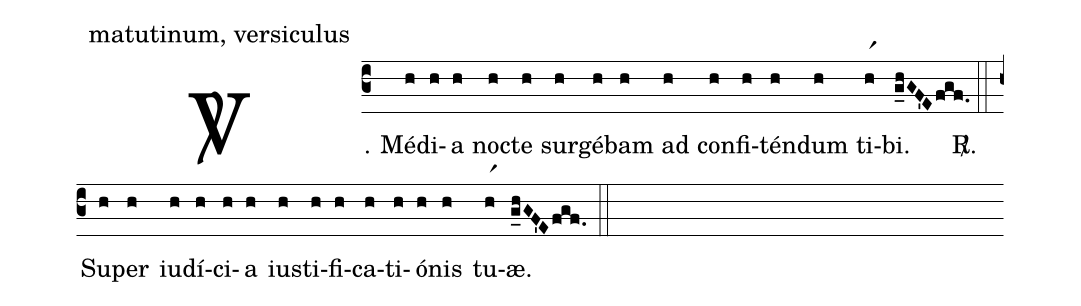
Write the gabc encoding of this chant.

office-part: matutinum, versiculus;
%%
(c3)
<sp>V/</sp>. M{é}(h)di(h)a(h) noc(h)te(h) sur(h)gé(h)bam(h) ad(h) con(h)fi(h)tén(h)dum(h) ti(hr1)bi.(g_hGF'Efgf.) <sp>R/</sp>.(::)
Su(h)per(h) iu(h)dí(h)ci(h)a(h) ius(h)ti(h)fi(h)ca(h)ti(h)ó(h)nis(h) tu(hr1)æ.(g_hGF'Efgf.) (::)
